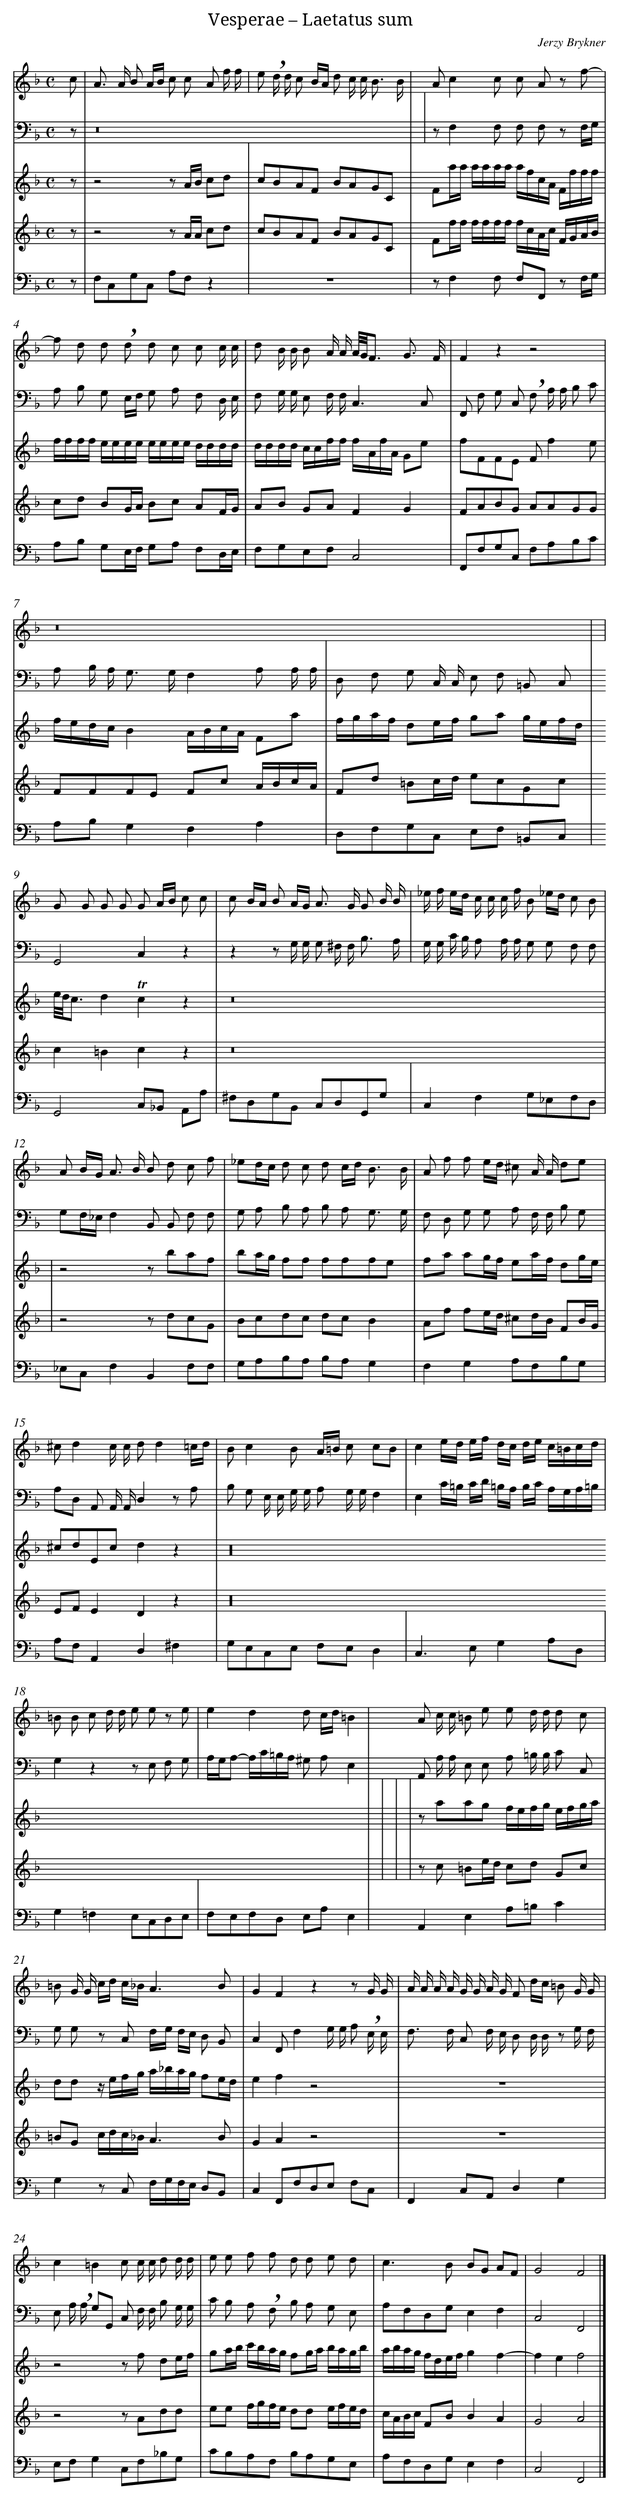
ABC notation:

X:1
T: Vesperae – Laetatus sum
C: Jerzy Brykner
L: 1/8
M: C
V: 1
V: 2
V: 3
V: 4 clef=bass
V: 5 clef=treble
V: 6 clef=treble
V: 7 clef=bass
K: F
[V:1] x [I:setbarnb 1]|
[V:2] x |
[V:3] c |
[V:4] z |
[V:5] z |
[V:6] z |
[V:7] z |
[V:1] x8 |
[V:2] x8 |
[V:3] A> A B A/B/ c c A f/ f/ |
[V:4] z16 |
[V:5] z4z A/B/ cd |
[V:6] z4z A/A/ cd |
[V:7] F,C,G,C, A,F,z2 |
[V:1] x8 |
[V:2] x8 |
[V:3] e !breath!d/ d/ c B/A/ d c/ c< B B/ |
[V:4]  |
[V:5] cBAF BAGC |
[V:6] cBAF BAGC |
[V:7] z8 |
[V:1] x8 |
[V:2] x8 |
[V:3] Ac2c c A z f- |
[V:4] zF,2F, F, F, z F,/G,/ |
[V:5] Fa/a/ a/a/a/a/ a/f/c/A/ F/f/f/f/ |
[V:6] Ff/f/ f/f/f/f/ f/c/A/c/ F/G/A/B/ |
[V:7] zF,2F, F,F,, z F,/G,/ |
[V:1] x8 |
[V:2] x8 |
[V:3] f d d !breath!d d c c c/ c/ |
[V:4] A, B, G, E,/F,/ G, A, F, D,/ E,/ |
[V:5] f/f/f/f/ e/e/e/e/ e/e/e/e/ d/d/d/d/ |
[V:6] cd BG/A/ Bc AF/G/ |
[V:7] A,B, G,E,/F,/ G,A, F,D,/E,/ |
[V:1] x8 |
[V:2] x8 |
[V:3] d B/ B/ B A/ A/ A//G//F3/ G3/ F/ |
[V:4] F, G,/ G,/ E, F,/ F,/C,3C, |
[V:5] d/d/d/d/ c/c/f/f/ f/A/f/A/ Ge |
[V:6] AB GAF2G2 |
[V:7] F,G,E,F,C,4 |
[V:1] x8 |
[V:2] x8 |
[V:3] F2z2z4 |
[V:4] F,, F, G, C, !breath!F, A,/ A,/ B, C |
[V:5] fFFE Ff2e |
[V:6] FABG AAGG |
[V:7] F,,F,G,C, F,A,B,C |
[V:1] x8 |
[V:2] x8 |
[V:3] z16 |
[V:4] A, B,/ A,< G, G,/F,2A, A,/ A,/ |
[V:5] f/e/d/c/B2A/B/c/A/ Fa |
[V:6] FFFE Fc A/B/c/A/ |
[V:7] A,B,G,2F,2A,2 |
[V:1] x8 |
[V:2] x8 |
[V:3]  |
[V:4] D, F, G, C,/ C,/ E, F, =B,, C, |
[V:5] f/g/a/f/ de/f/ ga g/e/f/d/ |
[V:6] Fd =Bc/d/ ecGc |
[V:7] D,F,G,C, E,F, =B,,C, |
[V:1] x8 |
[V:2] x8 |
[V:3] G G G G G A/B/ c c |
[V:4] G,,4C,2z2 |
[V:5] e//d//c3/d2!trill!c2z2 |
[V:6] c2=B2c2z2 |
[V:7] G,,4C,_B,, A,,A, |
[V:1] x8 |
[V:2] x8 |
[V:3] c B/A/ B A/G< A G/ G B/ B/ |
[V:4] z2z G,/ G,/ G, ^F,/ F,< B, A,/ |
[V:5] z16 |
[V:6] z16 |
[V:7] ^F,D,G,B,, C,D,G,,G, |
[V:1] x8 |
[V:2] x8 |
[V:3] _e/ f/ e/d/ c/ c/ c/ f/ B _e/d/ c B |
[V:4] G,/ G,/ C/ B,/ A, A,/ A,/ G, G, F, F, |
[V:5]  |
[V:6]  |
[V:7] C,2F,2G,_E,F,D, |
[V:1] x8 |
[V:2] x8 |
[V:3] A B/G< A B/ B d c f |
[V:4] G,F,/_E,/F,2B,, B,, F, F, |
[V:5] z4z baf |
[V:6] z4z dcG |
[V:7] _E,C,F,2B,,2F,F, |
[V:1] x8 |
[V:2] x8 |
[V:3] _ed/c/ d c d c/d< B B/ |
[V:4] G, A, B, A, B, A, G,3/ G,/ |
[V:5] ba/g/ ff fffe |
[V:6] Bcdc dcB2 |
[V:7] G,A,B,A, B,A,G,2 |
[V:1] x8 |
[V:2] x8 |
[V:3] A f f e/d/ ^c A/ A/ de |
[V:4] F, D, G, G, A, F,/ F,/ B, G, |
[V:5] fa ag/f/ ea/f/ dg/e/ |
[V:6] Af fe/d/ ^cd/B/ FB/G/ |
[V:7] F,2G,2A,F,B,G, |
[V:1] x8 |
[V:2] x8 |
[V:3] ^cd2c/ c/ dd2=c/d/ |
[V:4] A,D, A,, A,,/ A,,/D,2z A, |
[V:5] ^cdEcd2z2 |
[V:6] EFE2D2z2 |
[V:7] A,F,A,,2D,2^F,2 |
[V:1] x8 |
[V:2] x8 |
[V:3] Bc2B A/=B/ c cB |
[V:4] B, G, E,/ E,/ G,/ G,/ A, G,/ G,/F,2 |
[V:5] z32 |
[V:6] z32 |
[V:7] G,E,C,E, F,E,D,2 |
[V:1] x8 |
[V:2] x8 |
[V:3] c2e/d/ e/f/ d/c/ d/e/ c/=B/c/d/ |
[V:4] E,2C/=B,/ C/D/ =B,/A,/ B,/C/ A,/G,/A,/=B,/ |
[V:5]  |
[V:6]  |
[V:7] C,2>E,2G,2A,D, |
[V:1] x8 |
[V:2] x8 |
[V:3] =B B c d/ d/ e e z e |
[V:4] G,2z2z E, F, G, |
[V:5]  |
[V:6]  |
[V:7] G,2=F,2E,C,D,E, |
[V:1] x8 |
[V:2] x8 |
[V:3] e2d2d c/d/=B2 |
[V:4] A,/G,/A,- A,/C/=B,/A,/ ^G, A,E,2 |
[V:5]  |
[V:6]  |
[V:7] F,E,F,D, E,A,E,2 |
[V:1] x8 |
[V:2] x8 |
[V:3] A c/ c/ =B e e d/ d/ d c |
[V:4] A,, A,/ A,/ E, E, A, =B,/ B,/ C C, |
[V:5] z aag f/e/f/g/ e/f/g/a/ |
[V:6] z c =Be/d/ cd Gc |
[V:7] A,,2E,2A,=B,C2 |
[V:1] x8 |
[V:2] x8 |
[V:3] =B G/ G/ c/d/ c/_B/A3B |
[V:4] G, G, z C, F,/G,/ F,/E,/ D, B,, |
[V:5] dd z/ e/f/g/ a/_b/a/g/ fe/d/ |
[V:6] =BG c/d/c/_B/A3B |
[V:7] G,2z C, F,/G,/F,/E,/ D,B,, |
[V:1] x8 |
[V:2] x8 |
[V:3] G2F2z2z G/ G/ |
[V:4] C,2F,,F,2G,/ G,/ A, !breath!E,/ E,/ |
[V:5] e2f2z4 |
[V:6] G2A2z4 |
[V:7] C,2F,,F,D,E, F,C, |
[V:1] x8 |
[V:2] x8 |
[V:3] A/ A/ A/ A/ G/ G/ A/ G/ F d/c/ =B G/ G/ |
[V:4] F,> F, C, F,/ E,/ D, D,/ D,/ z G,/ F,/ |
[V:5] z8 |
[V:6] z8 |
[V:7] F,,2C,A,,D,2G,2 |
[V:1] x8 |
[V:2] x8 |
[V:3] c2=B2c c/ c/ d d/ d/ |
[V:4] E, A,/ !breath!A,/ G,G,, C, F,/ F,/ B, G,/ G,/ |
[V:5] z4z f de/f/ |
[V:6] z4z Add |
[V:7] E,F,G,2C,F,_B,G, |
[V:1] x8 |
[V:2] x8 |
[V:3] e e f f d d e d |
[V:4] C B, A, !breath!F, B, A, G, E, |
[V:5] ga/b/ c'/b/a/g/ fg/a/ b/a/g/b/ |
[V:6] ee f/g/f/e/ dd e/f/e/d/ |
[V:7] CB,A,F, B,A,G,E, |
[V:1] x8 |
[V:2] x8 |
[V:3] c2>B2 BG AF |
[V:4] A,F,D,G,E,2F,2 |
[V:5] a/b/a/g/ f/d/e/f/g2f2- |
[V:6] c/A/B/c/ FBB2A2 |
[V:7] A,F,D,G,E,2F,2 |
[V:1] x8 |]
[V:2] x8 |]
[V:3] G4F4 |]
[V:4] C,4F,,4 |]
[V:5] f2e2f4 |]
[V:6] G4A4 |]
[V:7] C,4F,,4 |]
